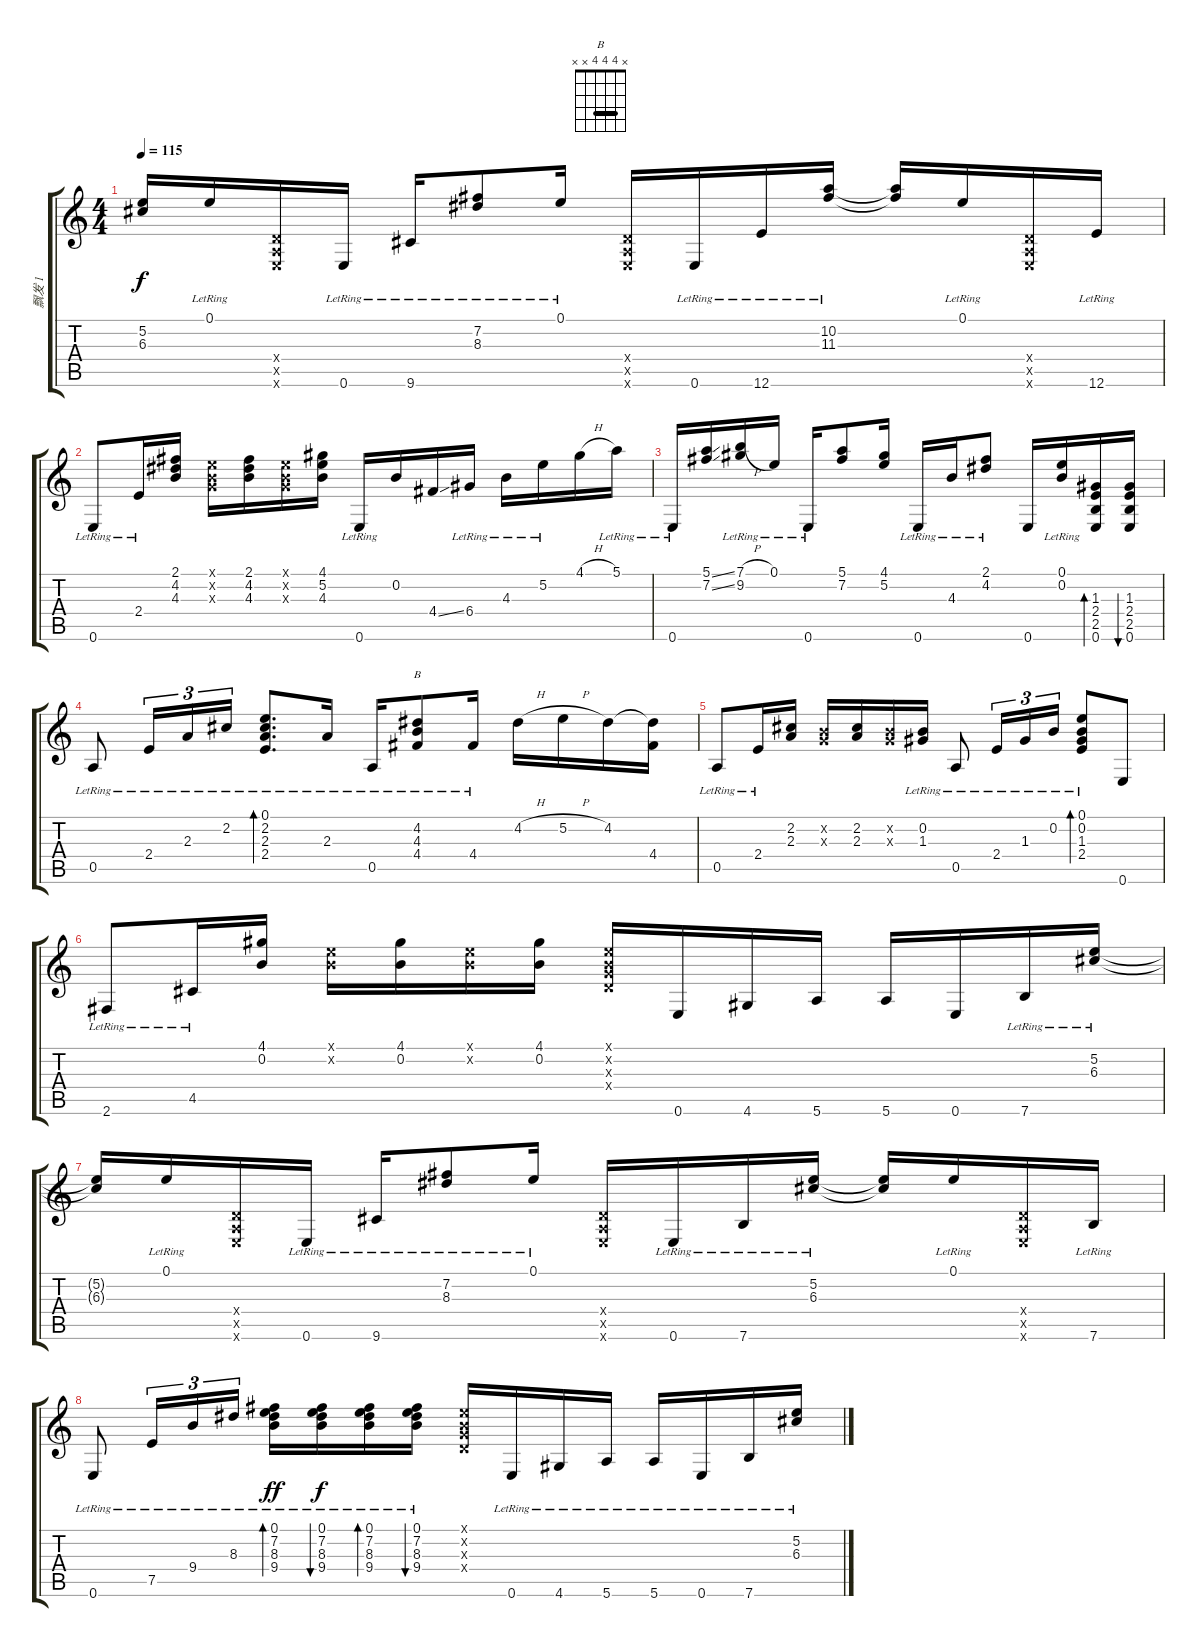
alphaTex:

\track ("飘发 1" "飘发 1") {instrument acousticguitarnylon}
\staff {score tabs}
\tuning (E4 B3 G3 D3 A2 E2) {hide}
\chord ("B" x 4 4 4 x x) {barre 4}
\ts (4 4)
\tempo 115
\clef g2
\ks c
(5.2{t} 6.3{t}).16{dy f} 0.1{lr}.16 (0.4{x} 0.5{x} 0.6{x}).16 0.6{lr}.16 9.6{lr}.16 (7.2{lr} 8.3{lr}).8 0.1{lr}.16 (0.4{x} 0.5{x} 0.6{x}).16 0.6{lr}.16 12.6{lr}.16 (10.2{lr} 11.3{lr}).16 (10.2{t} 11.3{t}).16 0.1{lr}.16 (0.4{x} 0.5{x} 0.6{x}).16 12.6{lr}.16 |
0.6{lr}.8 2.4{lr}.16 (2.1 4.2 4.3).16 (0.1{x} 0.2{x} 0.3{x}).16 (2.1 4.2 4.3).16 (0.1{x} 0.2{x} 0.3{x}).16 (4.1 5.2 4.3).16 0.6{lr}.16 0.2.16 4.4{ss}.16 6.4{lr}.16 4.3{lr}.16 5.2{lr}.16 4.1{h}.16 5.1{lr}.16 |
0.6{lr}.16 (5.1{ss} 7.2{ss}).16 (7.1{h} 9.2{lr}).16 0.1{lr}.16 0.6{lr}.16 (5.1 7.2).8 (4.1 5.2).16 0.6{lr}.16 4.3{lr}.16 (2.1{lr} 4.2{lr}).8 0.6.16 (0.1{lr} 0.2{lr}).16 (1.3 2.4 2.5 0.6).16{bd 30} (1.3 2.4 2.5 0.6).16{bu 30} |
0.5{lr}.8 2.4{lr}.16{tu (3 2)} 2.3{lr}.16{tu (3 2)} 2.2{lr}.16{tu (3 2)} (0.1{lr} 2.2{lr} 2.3{lr} 2.4{lr}).8{d bd 30} 2.3{lr}.16 0.5{lr}.16 (4.2{lr} 4.3{lr} 4.4{lr}).8{ch "B"} 4.4{lr}.16 4.2{h}.16 5.2{h}.16 4.2.16 (4.2{t} 4.4).16 |
0.5{lr}.8 2.4{lr}.16 (2.2 2.3).16 (0.2{x} 0.3{x}).16 (2.2 2.3).16 (0.2{x} 0.3{x}).16 (0.2{lr} 1.3{lr}).16 0.5{lr}.8 2.4{lr}.16{tu (3 2)} 1.3{lr}.16{tu (3 2)} 0.2{lr}.16{tu (3 2)} (0.1{lr} 0.2{lr} 1.3{lr} 2.4{lr}).8{bd 30} 0.6.8 |
2.6{lr}.8 4.5{lr}.16 (4.1 0.2).16 (0.1{x} 0.2{x}).16 (4.1 0.2).16 (0.1{x} 0.2{x}).16 (4.1 0.2).16 (0.1{x} 0.2{x} 0.3{x} 0.4{x}).16 0.6.16 4.6.16 5.6.16 5.6.16 0.6.16 7.6{lr}.16 (5.2{lr} 6.3{lr}).16 |
(5.2{t} 6.3{t}).16 0.1{lr}.16 (0.4{x} 0.5{x} 0.6{x}).16 0.6{lr}.16 9.6{lr}.16 (7.2{lr} 8.3{lr}).8 0.1{lr}.16 (0.4{x} 0.5{x} 0.6{x}).16 0.6{lr}.16 7.6{lr}.16 (5.2{lr} 6.3{lr}).16 (5.2{t} 6.3{t}).16 0.1{lr}.16 (0.4{x} 0.5{x} 0.6{x}).16 7.6{lr}.16 |
0.6{lr}.8 7.5{lr}.16{tu (3 2)} 9.4{lr}.16{tu (3 2)} 8.3{lr}.16{tu (3 2)} (0.1{lr} 7.2{lr} 8.3{lr} 9.4{lr}).16{bd 30 dy ff} (0.1{lr} 7.2{lr} 8.3{lr} 9.4{lr}).16{bu 30 dy f} (0.1{lr} 7.2{lr} 8.3{lr} 9.4{lr}).16{bd 30} (0.1{lr} 7.2{lr} 8.3{lr} 9.4{lr}).16{bu 30} (0.1{x} 0.2{x} 0.3{x} 0.4{x}).16 0.6{lr}.16 4.6{lr}.16 5.6{lr}.16 5.6{lr}.16 0.6{lr}.16 7.6{lr}.16 (5.2{lr} 6.3{lr}).16
